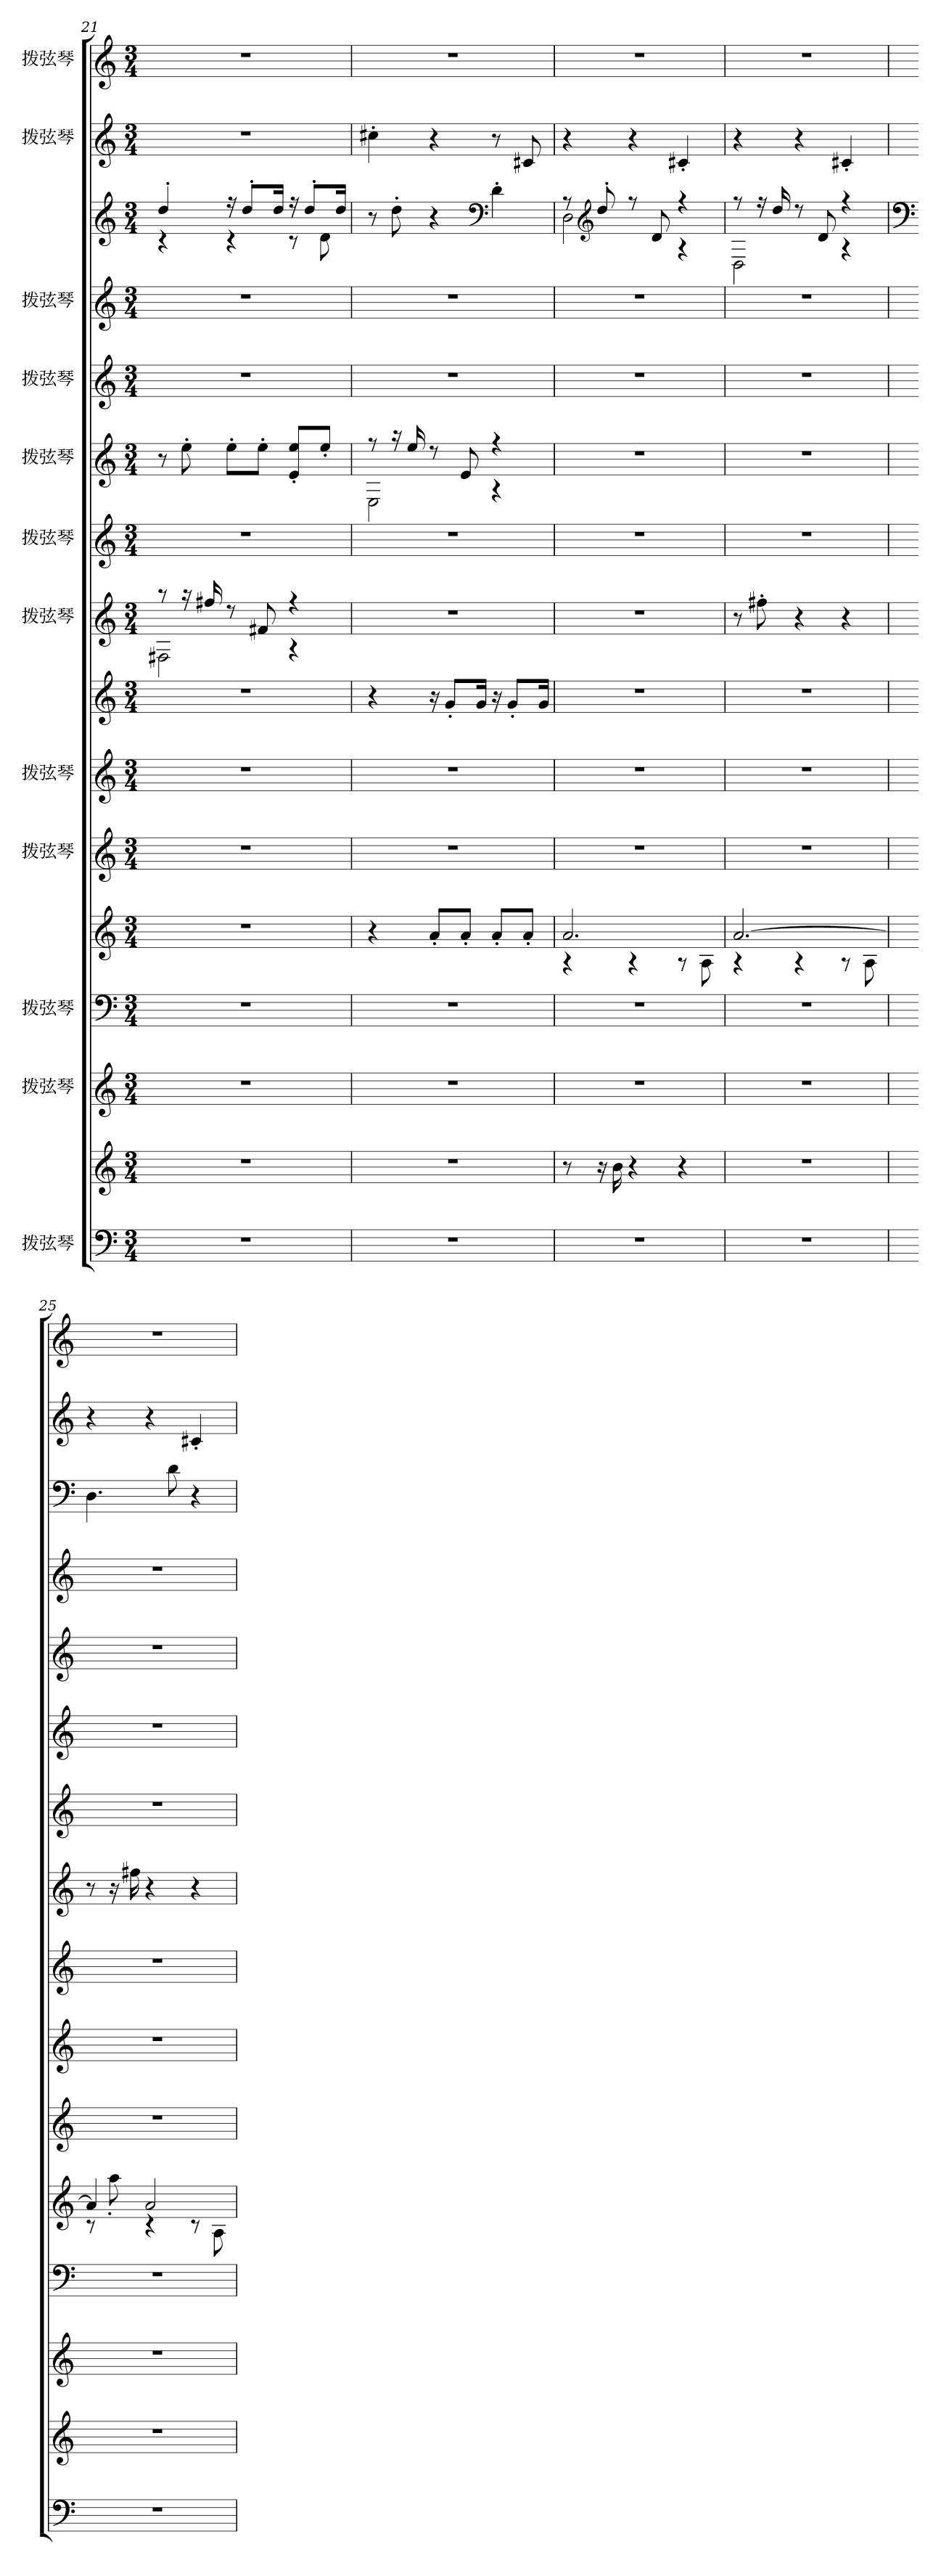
**kern	**kern	**kern	**kern	**kern	**kern	**kern	**kern	**kern	**kern	**kern	**kern	**kern	**kern	**kern	**kern
*part12	*part12	*part11	*part10	*part10	*part9	*part8	*part8	*part7	*part6	*part5	*part4	*part3	*part3	*part2	*part1
*staff16	*staff15	*staff14	*staff13	*staff12	*staff11	*staff10	*staff9	*staff8	*staff7	*staff6	*staff5	*staff4	*staff3	*staff2	*staff1
*I"拨弦琴	*	*I"拨弦琴	*I"拨弦琴	*	*I"拨弦琴	*I"拨弦琴	*	*I"拨弦琴	*I"拨弦琴	*I"拨弦琴	*I"拨弦琴	*I"拨弦琴	*	*I"拨弦琴	*I"拨弦琴
*clefF4	*clefG2	*clefG2	*clefF4	*clefG2	*clefG2	*clefG2	*clefG2	*clefG2	*clefG2	*clefG2	*clefG2	*clefG2	*clefG2	*clefG2	*clefG2
*k[]	*k[]	*k[]	*k[]	*k[]	*k[]	*k[]	*k[]	*k[]	*k[]	*k[]	*k[]	*k[]	*k[]	*k[]	*k[]
*M3/4	*M3/4	*M3/4	*M3/4	*M3/4	*M3/4	*M3/4	*M3/4	*M3/4	*M3/4	*M3/4	*M3/4	*M3/4	*M3/4	*M3/4	*M3/4
=21	=21	=21	=21	=21	=21	=21	=21	=21	=21	=21	=21	=21	=21	=21	=21
*	*	*	*	*	*	*	*	*^	*	*	*	*	*^	*	*
2.r	2.r	2.r	2.r	2.r	2.r	2.r	2.r	8r	2F#X\	2.r	8r	2.r	2.r	4dd'/	4r	2.r	2.r
.	.	.	.	.	.	.	.	16r	.	.	8ee'\	.	.	.	.	.	.
.	.	.	.	.	.	.	.	16ff#X/	.	.	.	.	.	.	.	.	.
.	.	.	.	.	.	.	.	8r	.	.	8ee'\L	.	.	16r	4r	.	.
.	.	.	.	.	.	.	.	.	.	.	.	.	.	8dd'/L	.	.	.
.	.	.	.	.	.	.	.	8f#X/	.	.	8ee'\J	.	.	.	.	.	.
.	.	.	.	.	.	.	.	.	.	.	.	.	.	16dd/Jk	.	.	.
.	.	.	.	.	.	.	.	4r	4r	.	8e/' 8ee/'L	.	.	16r	8r	.	.
.	.	.	.	.	.	.	.	.	.	.	.	.	.	8dd'/L	.	.	.
.	.	.	.	.	.	.	.	.	.	.	8ee'/J	.	.	.	8d\	.	.
.	.	.	.	.	.	.	.	.	.	.	.	.	.	16dd/Jk	.	.	.
*	*	*	*	*	*	*	*	*v	*v	*	*	*	*	*v	*v	*	*
=22	=22	=22	=22	=22	=22	=22	=22	=22	=22	=22	=22	=22	=22	=22	=22
*	*	*	*	*	*	*	*	*	*	*^	*	*	*	*	*
2.r	2.r	2.r	2.r	4r	2.r	2.r	4r	2.r	2.r	8r	2E\	2.r	2.r	8r	4cc#X'\	2.r
.	.	.	.	.	.	.	.	.	.	16r	.	.	.	8dd'\	.	.
.	.	.	.	.	.	.	.	.	.	16ee/	.	.	.	.	.	.
.	.	.	.	8a'/L	.	.	16r	.	.	8r	.	.	.	4r	4r	.
.	.	.	.	.	.	.	8g'/L	.	.	.	.	.	.	.	.	.
.	.	.	.	8a'/J	.	.	.	.	.	8e/	.	.	.	.	.	.
.	.	.	.	.	.	.	16g/Jk	.	.	.	.	.	.	.	.	.
*	*	*	*	*	*	*	*	*	*	*	*	*	*	*clefF4	*	*
.	.	.	.	8a'/L	.	.	16r	.	.	4r	4r	.	.	4d'\	8r	.
.	.	.	.	.	.	.	8g'/L	.	.	.	.	.	.	.	.	.
.	.	.	.	8a'/J	.	.	.	.	.	.	.	.	.	.	8c#X/	.
.	.	.	.	.	.	.	16g/Jk	.	.	.	.	.	.	.	.	.
*	*	*	*	*	*	*	*	*	*	*v	*v	*	*	*	*	*
!!LO:PB:g=z
=23	=23	=23	=23	=23	=23	=23	=23	=23	=23	=23	=23	=23	=23	=23	=23
*	*	*	*	*^	*	*	*	*	*	*	*	*	*^	*	*
2.r	8r	2.r	2.r	2.a/	4r	2.r	2.r	2.r	2.r	2.r	2.r	2.r	2.r	8r	2D\	4r	2.r
*	*	*	*	*	*	*	*	*	*	*	*	*	*	*clefG2	*	*	*
.	16r	.	.	.	.	.	.	.	.	.	.	.	.	8dd'/	.	.	.
.	16b\	.	.	.	.	.	.	.	.	.	.	.	.	.	.	.	.
.	4r	.	.	.	4r	.	.	.	.	.	.	.	.	8r	.	4r	.
.	.	.	.	.	.	.	.	.	.	.	.	.	.	8d/	.	.	.
.	4r	.	.	.	8r	.	.	.	.	.	.	.	.	4r	4r	4c#X'/	.
.	.	.	.	.	8A\	.	.	.	.	.	.	.	.	.	.	.	.
=24	=24	=24	=24	=24	=24	=24	=24	=24	=24	=24	=24	=24	=24	=24	=24	=24	=24
2.r	2.r	2.r	2.r	[2.a/	4r	2.r	2.r	2.r	8r	2.r	2.r	2.r	2.r	8r	2D\	4r	2.r
.	.	.	.	.	.	.	.	.	8ff#X'\	.	.	.	.	16r	.	.	.
.	.	.	.	.	.	.	.	.	.	.	.	.	.	16dd/	.	.	.
.	.	.	.	.	4r	.	.	.	4r	.	.	.	.	8r	.	4r	.
.	.	.	.	.	.	.	.	.	.	.	.	.	.	8d/	.	.	.
.	.	.	.	.	8r	.	.	.	4r	.	.	.	.	4r	4r	4c#X'/	.
.	.	.	.	.	8A\	.	.	.	.	.	.	.	.	.	.	.	.
*	*	*	*	*	*	*	*	*	*	*	*	*	*	*v	*v	*	*
=25	=25	=25	=25	=25	=25	=25	=25	=25	=25	=25	=25	=25	=25	=25	=25	=25
*	*	*	*	*	*	*	*	*	*	*	*	*	*	*clefF4	*	*
2.r	2.r	2.r	2.r	4a/]	8r	2.r	2.r	2.r	8r	2.r	2.r	2.r	2.r	4.D\	4r	2.r
.	.	.	.	.	8aa'\	.	.	.	16r	.	.	.	.	.	.	.
.	.	.	.	.	.	.	.	.	16ff#X\	.	.	.	.	.	.	.
.	.	.	.	2a/	4r	.	.	.	4r	.	.	.	.	.	4r	.
.	.	.	.	.	.	.	.	.	.	.	.	.	.	8d\	.	.
.	.	.	.	.	8r	.	.	.	4r	.	.	.	.	4r	4c#X'/	.
.	.	.	.	.	8A\	.	.	.	.	.	.	.	.	.	.	.
*	*	*	*	*v	*v	*	*	*	*	*	*	*	*	*	*	*
=	=	=	=	=	=	=	=	=	=	=	=	=	=	=	=
*-	*-	*-	*-	*-	*-	*-	*-	*-	*-	*-	*-	*-	*-	*-	*-
